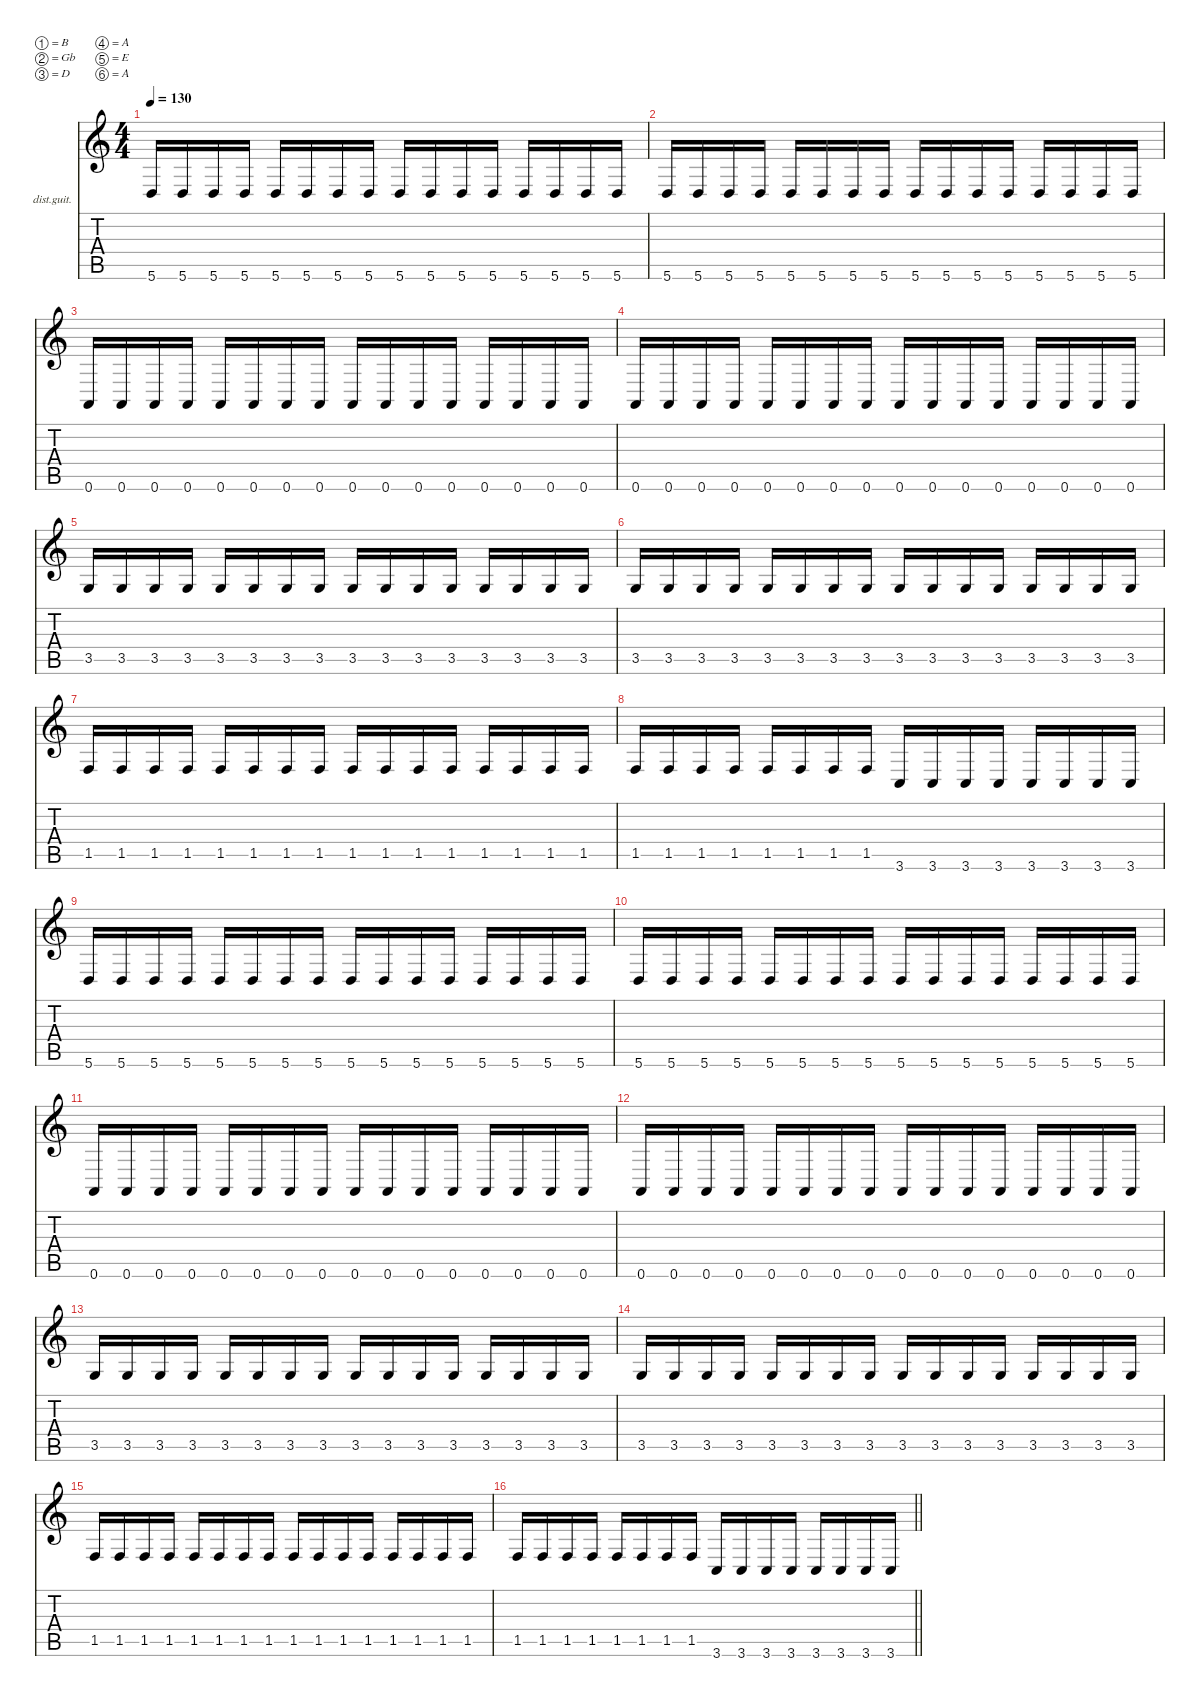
\defaultSystemsLayout 4
\hideDynamics
\bracketExtendMode nobrackets
\firstSystemTrackNameOrientation horizontal
\otherSystemsTrackNameOrientation horizontal
\track ("Rhythm" "dist.guit.") {instrument distortionguitar}
\staff {score tabs}
\tuning (B3 Gb3 D3 A2 E2 A1)
\ts (4 4)
\tempo 130
\clef g2
\ks c
5.6.16{dy f beam Up} 5.6.16{beam Up} 5.6.16{beam Up} 5.6.16{beam Up} 5.6.16{beam Up} 5.6.16{beam Up} 5.6.16{beam Up} 5.6.16{beam Up} 5.6.16{beam Up} 5.6.16{beam Up} 5.6.16{beam Up} 5.6.16{beam Up} 5.6.16{beam Up} 5.6.16{beam Up} 5.6.16{beam Up} 5.6.16{beam Up} |
5.6.16{beam Up} 5.6.16{beam Up} 5.6.16{beam Up} 5.6.16{beam Up} 5.6.16{beam Up} 5.6.16{beam Up} 5.6.16{beam Up} 5.6.16{beam Up} 5.6.16{beam Up} 5.6.16{beam Up} 5.6.16{beam Up} 5.6.16{beam Up} 5.6.16{beam Up} 5.6.16{beam Up} 5.6.16{beam Up} 5.6.16{beam Up} |
0.6.16{beam Up} 0.6.16{beam Up} 0.6.16{beam Up} 0.6.16{beam Up} 0.6.16{beam Up} 0.6.16{beam Up} 0.6.16{beam Up} 0.6.16{beam Up} 0.6.16{beam Up} 0.6.16{beam Up} 0.6.16{beam Up} 0.6.16{beam Up} 0.6.16{beam Up} 0.6.16{beam Up} 0.6.16{beam Up} 0.6.16{beam Up} |
0.6.16{beam Up} 0.6.16{beam Up} 0.6.16{beam Up} 0.6.16{beam Up} 0.6.16{beam Up} 0.6.16{beam Up} 0.6.16{beam Up} 0.6.16{beam Up} 0.6.16{beam Up} 0.6.16{beam Up} 0.6.16{beam Up} 0.6.16{beam Up} 0.6.16{beam Up} 0.6.16{beam Up} 0.6.16{beam Up} 0.6.16{beam Up} |
3.5.16{beam Up} 3.5.16{beam Up} 3.5.16{beam Up} 3.5.16{beam Up} 3.5.16{beam Up} 3.5.16{beam Up} 3.5.16{beam Up} 3.5.16{beam Up} 3.5.16{beam Up} 3.5.16{beam Up} 3.5.16{beam Up} 3.5.16{beam Up} 3.5.16{beam Up} 3.5.16{beam Up} 3.5.16{beam Up} 3.5.16{beam Up} |
3.5.16{beam Up} 3.5.16{beam Up} 3.5.16{beam Up} 3.5.16{beam Up} 3.5.16{beam Up} 3.5.16{beam Up} 3.5.16{beam Up} 3.5.16{beam Up} 3.5.16{beam Up} 3.5.16{beam Up} 3.5.16{beam Up} 3.5.16{beam Up} 3.5.16{beam Up} 3.5.16{beam Up} 3.5.16{beam Up} 3.5.16{beam Up} |
1.5.16{beam Up} 1.5.16{beam Up} 1.5.16{beam Up} 1.5.16{beam Up} 1.5.16{beam Up} 1.5.16{beam Up} 1.5.16{beam Up} 1.5.16{beam Up} 1.5.16{beam Up} 1.5.16{beam Up} 1.5.16{beam Up} 1.5.16{beam Up} 1.5.16{beam Up} 1.5.16{beam Up} 1.5.16{beam Up} 1.5.16{beam Up} |
1.5.16{beam Up} 1.5.16{beam Up} 1.5.16{beam Up} 1.5.16{beam Up} 1.5.16{beam Up} 1.5.16{beam Up} 1.5.16{beam Up} 1.5.16{beam Up} 3.6.16{beam Up} 3.6.16{beam Up} 3.6.16{beam Up} 3.6.16{beam Up} 3.6.16{beam Up} 3.6.16{beam Up} 3.6.16{beam Up} 3.6.16{beam Up} |
5.6.16{beam Up} 5.6.16{beam Up} 5.6.16{beam Up} 5.6.16{beam Up} 5.6.16{beam Up} 5.6.16{beam Up} 5.6.16{beam Up} 5.6.16{beam Up} 5.6.16{beam Up} 5.6.16{beam Up} 5.6.16{beam Up} 5.6.16{beam Up} 5.6.16{beam Up} 5.6.16{beam Up} 5.6.16{beam Up} 5.6.16{beam Up} |
5.6.16{beam Up} 5.6.16{beam Up} 5.6.16{beam Up} 5.6.16{beam Up} 5.6.16{beam Up} 5.6.16{beam Up} 5.6.16{beam Up} 5.6.16{beam Up} 5.6.16{beam Up} 5.6.16{beam Up} 5.6.16{beam Up} 5.6.16{beam Up} 5.6.16{beam Up} 5.6.16{beam Up} 5.6.16{beam Up} 5.6.16{beam Up} |
0.6.16{beam Up} 0.6.16{beam Up} 0.6.16{beam Up} 0.6.16{beam Up} 0.6.16{beam Up} 0.6.16{beam Up} 0.6.16{beam Up} 0.6.16{beam Up} 0.6.16{beam Up} 0.6.16{beam Up} 0.6.16{beam Up} 0.6.16{beam Up} 0.6.16{beam Up} 0.6.16{beam Up} 0.6.16{beam Up} 0.6.16{beam Up} |
0.6.16{beam Up} 0.6.16{beam Up} 0.6.16{beam Up} 0.6.16{beam Up} 0.6.16{beam Up} 0.6.16{beam Up} 0.6.16{beam Up} 0.6.16{beam Up} 0.6.16{beam Up} 0.6.16{beam Up} 0.6.16{beam Up} 0.6.16{beam Up} 0.6.16{beam Up} 0.6.16{beam Up} 0.6.16{beam Up} 0.6.16{beam Up} |
3.5.16{beam Up} 3.5.16{beam Up} 3.5.16{beam Up} 3.5.16{beam Up} 3.5.16{beam Up} 3.5.16{beam Up} 3.5.16{beam Up} 3.5.16{beam Up} 3.5.16{beam Up} 3.5.16{beam Up} 3.5.16{beam Up} 3.5.16{beam Up} 3.5.16{beam Up} 3.5.16{beam Up} 3.5.16{beam Up} 3.5.16{beam Up} |
3.5.16{beam Up} 3.5.16{beam Up} 3.5.16{beam Up} 3.5.16{beam Up} 3.5.16{beam Up} 3.5.16{beam Up} 3.5.16{beam Up} 3.5.16{beam Up} 3.5.16{beam Up} 3.5.16{beam Up} 3.5.16{beam Up} 3.5.16{beam Up} 3.5.16{beam Up} 3.5.16{beam Up} 3.5.16{beam Up} 3.5.16{beam Up} |
1.5.16{beam Up} 1.5.16{beam Up} 1.5.16{beam Up} 1.5.16{beam Up} 1.5.16{beam Up} 1.5.16{beam Up} 1.5.16{beam Up} 1.5.16{beam Up} 1.5.16{beam Up} 1.5.16{beam Up} 1.5.16{beam Up} 1.5.16{beam Up} 1.5.16{beam Up} 1.5.16{beam Up} 1.5.16{beam Up} 1.5.16{beam Up} |
\barLineRight lightlight
1.5.16{beam Up} 1.5.16{beam Up} 1.5.16{beam Up} 1.5.16{beam Up} 1.5.16{beam Up} 1.5.16{beam Up} 1.5.16{beam Up} 1.5.16{beam Up} 3.6.16{beam Up} 3.6.16{beam Up} 3.6.16{beam Up} 3.6.16{beam Up} 3.6.16{beam Up} 3.6.16{beam Up} 3.6.16{beam Up} 3.6.16{beam Up}
